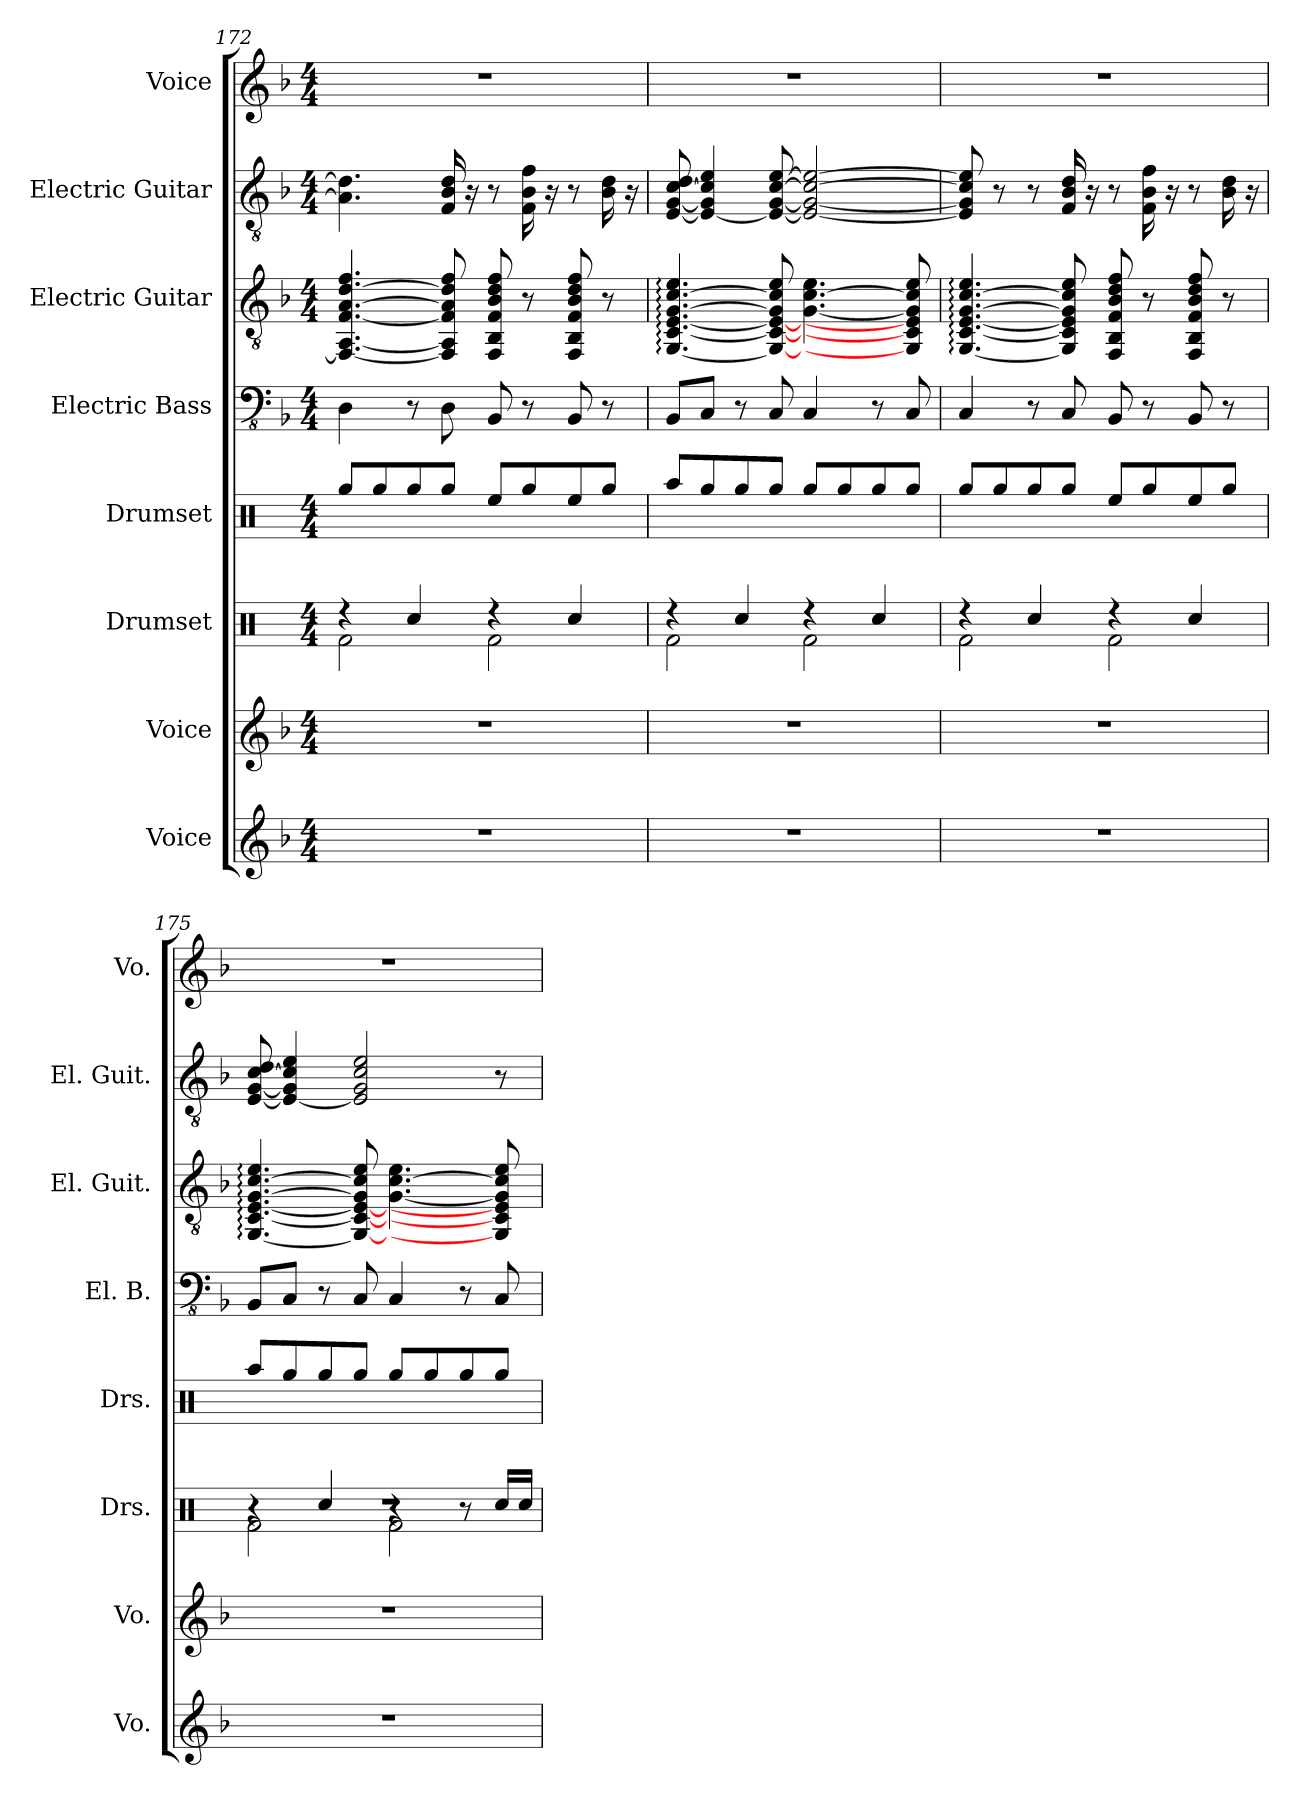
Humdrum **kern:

**kern	**kern	**kern	**kern	**kern	**kern	**kern	**kern
*part8	*part7	*part6	*part5	*part4	*part3	*part2	*part1
*staff8	*staff7	*staff6	*staff5	*staff4	*staff3	*staff2	*staff1
*I"Voice	*I"Voice	*I"Drumset	*I"Drumset	*I"Electric Bass	*I"Electric Guitar	*I"Electric Guitar	*I"Voice
*I'Vo.	*I'Vo.	*I'Drs.	*I'Drs.	*I'El. B.	*I'El. Guit.	*I'El. Guit.	*I'Vo.
*clefG2	*clefG2	*clefX	*clefX	*clefFv4	*clefGv2	*clefGv2	*clefG2
*k[b-]	*k[b-]	*k[]	*k[]	*k[b-]	*k[b-]	*k[b-]	*k[b-]
*M4/4	*M4/4	*M4/4	*M4/4	*M4/4	*M4/4	*M4/4	*M4/4
=172	=172	=172	=172	=172	=172	=172	=172
*	*	*^	*	*	*	*	*
1r	1r	4r	2Rf\	8Rgg/L	4DD\	4.FF/_ [4.AA/ [4.F/ [4.A/ [4.d/ 4.f/	4.A\] 4.d\]	1r
.	.	.	.	8Rgg/	.	.	.	.
.	.	4Rcc/	.	8Rgg/	8r	.	.	.
.	.	.	.	8Rgg/J	8DD\	8FF/] 8AA/] 8F/] 8A/] 8d/] 8f/	16F/ 16B-/ 16d/	.
.	.	.	.	.	.	.	16r	.
.	.	4r	2Rf\	8Ree/L	8BBB-/	8FF/ 8BB-/ 8F/ 8B-/ 8d/ 8f/	8r	.
.	.	.	.	8Rgg/	8r	8r	16F\ 16B-\ 16f\	.
.	.	.	.	.	.	.	16r	.
.	.	4Rcc/	.	8Ree/	8BBB-/	8FF/ 8BB-/ 8F/ 8B-/ 8d/ 8f/	8r	.
.	.	.	.	8Rgg/J	8r	8r	16B-\ 16d\	.
.	.	.	.	.	.	.	16r	.
!!LO:PB:g=z
=173	=173	=173	=173	=173	=173	=173	=173	=173
1r	1r	4r	2Rf\	8Raa/L	8BBB-/L	[4.GG/: [4.C/: [4.E/: [4.G/: [4.c/: 4.e/:	[8E/ [8G/ [8c/ 8d/	1r
.	.	.	.	8Rgg/	8CC/J	.	4E/_ 4G/] 4c/] 4e/	.
.	.	4Rcc/	.	8Rgg/	8r	.	.	.
.	.	.	.	8Rgg/J	8CC/	8GG/_ 8C/_ 8E/_ 8G/] 8c/] 8e/	8E/_ [8G/ [8c/ [8e/	.
.	.	4r	2Rf\	8Rgg/L	4CC/	[4.G\ [4.c\ 4.e\	2E/_ 2G/_ 2c/_ 2e/_	.
.	.	.	.	8Rgg/	.	.	.	.
.	.	4Rcc/	.	8Rgg/	8r	.	.	.
.	.	.	.	8Rgg/J	8CC/	8GG/] 8C/] 8E/] 8G/] 8c/] 8e/	.	.
=174	=174	=174	=174	=174	=174	=174	=174	=174
1r	1r	4r	2Rf\	8Rgg/L	4CC/	[4.GG/: [4.C/: [4.E/: [4.G/: [4.c/: 4.e/:	8E/] 8G/] 8c/] 8e/]	1r
.	.	.	.	8Rgg/	.	.	8r	.
.	.	4Rcc/	.	8Rgg/	8r	.	8r	.
.	.	.	.	8Rgg/J	8CC/	8GG/] 8C/] 8E/] 8G/] 8c/] 8e/	16F/ 16B-/ 16d/	.
.	.	.	.	.	.	.	16r	.
.	.	4r	2Rf\	8Ree/L	8BBB-/	8FF/ 8BB-/ 8F/ 8B-/ 8d/ 8f/	8r	.
.	.	.	.	8Rgg/	8r	8r	16F\ 16B-\ 16f\	.
.	.	.	.	.	.	.	16r	.
.	.	4Rcc/	.	8Ree/	8BBB-/	8FF/ 8BB-/ 8F/ 8B-/ 8d/ 8f/	8r	.
.	.	.	.	8Rgg/J	8r	8r	16B-\ 16d\	.
.	.	.	.	.	.	.	16r	.
=175	=175	=175	=175	=175	=175	=175	=175	=175
*	*	*	*^	*	*	*	*	*
1r	1r	4r	2Rf\	1r	8Raa/L	8BBB-/L	[4.GG/: [4.C/: [4.E/: [4.G/: [4.c/: 4.e/:	[8E/ [8G/ [8c/ 8d/	1r
.	.	.	.	.	8Rgg/	8CC/J	.	4E/_ 4G/] 4c/] 4e/	.
.	.	4Rcc/	.	.	8Rgg/	8r	.	.	.
.	.	.	.	.	8Rgg/J	8CC/	8GG/_ 8C/_ 8E/_ 8G/] 8c/] 8e/	2E/] 2G/ 2c/ 2e/	.
.	.	4r	2Rf\	.	8Rgg/L	4CC/	[4.G\ [4.c\ 4.e\	.	.
.	.	.	.	.	8Rgg/	.	.	.	.
.	.	8r	.	.	8Rgg/	8r	.	.	.
.	.	16Rcc/LL	.	.	8Rgg/J	8CC/	8GG/] 8C/] 8E/] 8G/] 8c/] 8e/	8r	.
.	.	16Rcc/JJ	.	.	.	.	.	.	.
*	*	*v	*v	*v	*	*	*	*	*
=	=	=	=	=	=	=	=
*-	*-	*-	*-	*-	*-	*-	*-
